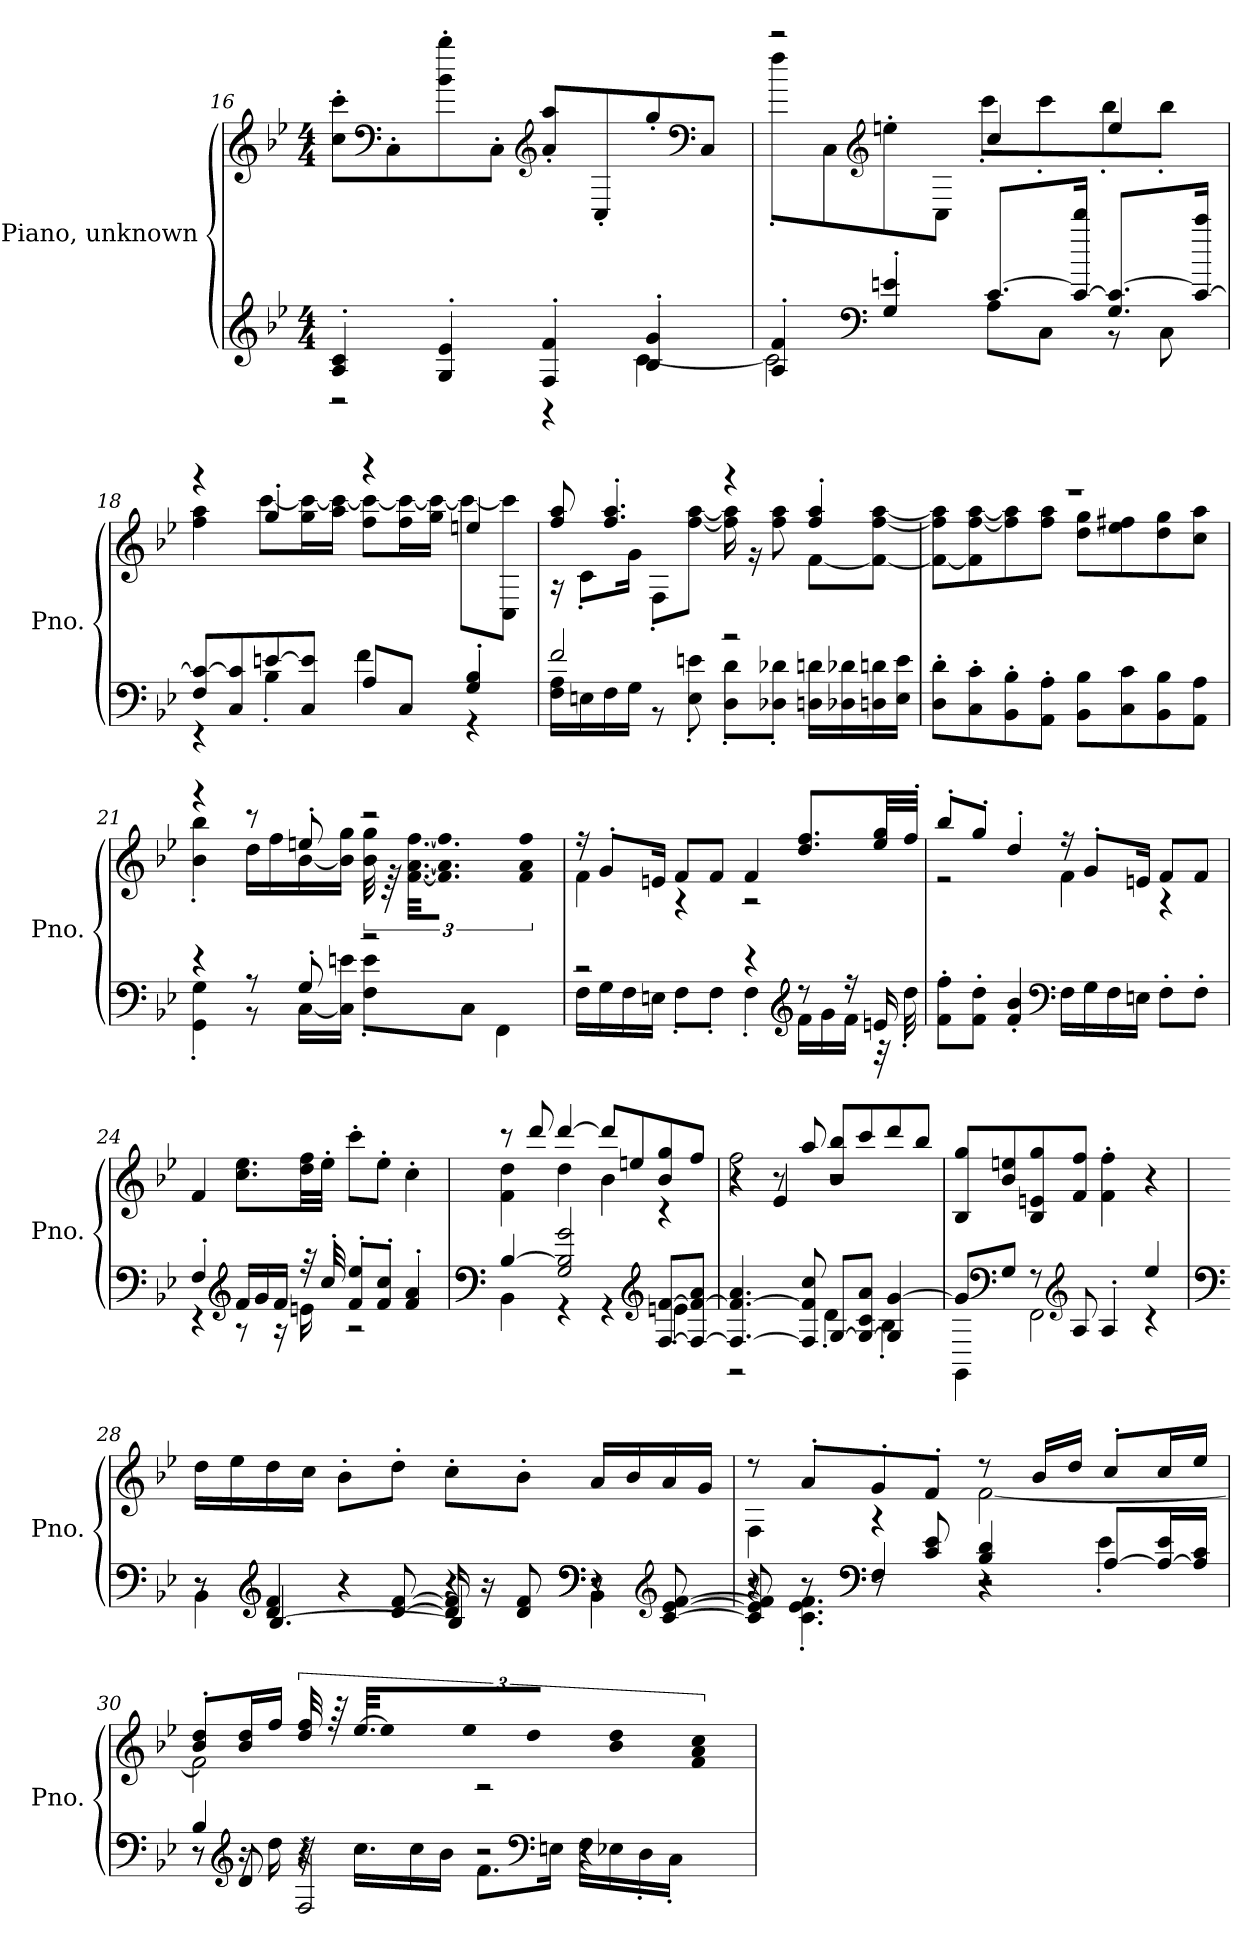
**kern	**kern
*part1	*part1
*staff2	*staff1
*I"Piano, unknown	*
*I'Pno.	*
*clefG2	*clefG2
*k[b-e-]	*k[b-e-]
*M4/4	*M4/4
=16	=16
*^	*
4A/' 4c/'	2r	8cc\' 8ccc\'L
*	*	*clefF4
.	.	8C'\
4G/' 4e-/'	.	8b-\' 8bb-\'
.	.	8C'\J
*	*	*clefG2
4F/' 4f/'	4r	8a/' 8aa/'L
.	.	8C'/
4B-/' 4g/'	[4c\	8gg'/
*	*	*clefF4
.	.	8C/J
!!LO:LB:g=z
=17	=17	=17
*	*	*^
4A/' 4f/'	2c\]	2r	8ff'\L
.	.	.	8C\
*clefF4	*	*clefG2	*
4G/' 4en/'	.	.	8een'\
.	.	.	8C\J
[8.c/L	8A\L	4cc/	8ccc'\L
.	8C\J	.	8ccc'\
16c/_ 16ddd/Jk	.	.	.
8.G/ 8.c/_L	8r	4ee/	8bb-'\
.	8C\	.	8bb-'\J
16c/_ 16ccc/Jk	.	.	.
=18	=18	=18	=18
8F/ 8c/_L	4r	4r	4ff\ 4aa\
8C/ 8c/]	.	.	.
[8en/	4B-'\	4gg'/	[8ccc\L
8C/ 8e/]J	.	.	16gg\ 16ccc\_L
.	.	.	16aa\ 16ccc\_JJ
8A/L	4f\	4r	8ff\ 8ccc\_L
8C/J	.	.	16ff\ 16ccc\_L
.	.	.	16gg\ 16ccc\_JJ
4G/' 4B-/'	4r	4een/	8ccc\L_
.	.	.	8C\ 8ccc\]J
!!LO:LB:g=z	!!
=19	=19	=19	=19
2f/	16F\ 16A\LL	8ff/ 8aa/	16r
.	16En\	.	8c'\L
.	16F\	4.ff/' 4.aa/'	.
.	16G\JJ	.	16g\Jk
.	8r	.	8F'\L
.	8E\' 8en\'	.	[8ff\ [8aa\J
2r	8D\' 8d\'L	4r	16ff\] 16aa\]
.	.	.	16r
.	8D-X\' 8d-X\'J	.	8ff\ 8aa\
.	16Dn\ 16dn\LL	4ff/' 4aa/'	[8f\L
.	16D-X\ 16d-X\	.	.
.	16Dn\ 16dn\	.	8f\_ [8ff\ [8aa\J
.	16E\ 16e\JJ	.	.
*v	*v	*	*
=20	=20	=20
8D\' 8d\'L	1r	8f\_ 8ff\] 8aa\]L
8C\' 8c\'	.	8f\] [8ff\ [8aa\
8BB-\' 8B-\'	.	8ff\] 8aa\]
8AA\' 8A\'J	.	8ff\ 8aa\J
8BB-\ 8B-\L	.	8dd\ 8gg\L
8C\ 8c\	.	8ee-\ 8ff#X\
8BB-\ 8B-\	.	8dd\ 8gg\
8AA\ 8A\J	.	8cc\ 8aa\J
=21	=21	=21
*^	*	*
4r	4GG\' 4G\'	4r	4b-\' 4bb-\'
8r	8r	8r	16dd\LL
.	.	.	16ff\
8G'/	[16C\LL	8een'/	[16b-\
.	16C\] 16en\JJ	.	16b-\] 16gg\JJ
2r	8F\' 8e\'L	2r	48b-\ 48gg\
.	.	.	96r
.	.	.	[48.f\ [48.a\ [48.ff\KKL
.	.	.	8.f\] 8.a\] 8.ff\]J
.	8C\J	.	.
.	4FF\	.	4f\ 4a\ 4ff\
!!LO:LB:g=z	!!
=22	=22	=22	=22
2r	16F\LL	16r	4f\
.	16G\	8g'/L	.
.	16F\	.	.
.	16En\JJ	16en/Jk	.
.	8F'\L	8f/L	4r
.	8F'\J	8f/J	.
4r	4F'\	4f/	2r
*clefG2	*	*	*
8r	16f\LL	8.dd/ 8.ff/L	.
.	16g\	.	.
16r	16f\JJ	.	.
16en/	32r	32ee-/ 32gg/LL	.
.	32dd'\	32ff'/JJJ	.
*v	*v	*	*
=23	=23	=23
8f\' 8ff\'L	8bb-'/L	2r
8f\' 8dd\'J	8gg'/J	.
4f/' 4b-/'	4dd'/	.
*clefF4	*	*
16F\LL	16r	4f\
16G\	8g'/L	.
16F\	.	.
16En\JJ	16en/Jk	.
8F'\L	8f/L	4r
8F'\J	8f/J	.
*	*v	*v
=24	=24
*^	*
4F'/	4r	4f/
*clefG2	*	*
16f/LL	8r	8.cc\ 8.ee-\L
16g/	.	.
16f/JJ	16r	.
32r	16en\	32dd\ 32ff\LL
32cc'/	.	32ee-'\JJJ
8f/' 8ee-/'L	2r	8ccc'\L
8f/' 8cc/'J	.	8ee-'\J
4f/' 4a/'	.	4cc'\
!!LO:LB:g=z
=25	=25	=25
*clefF4	*	*
*	*	*^
[4B-/	4BB-\	8r	4f\ 4dd\
.	.	8ddd/	.
2G/ 2B-/] 2g/	4r	[4ddd/	4dd\
.	4r	8ddd/L]	4b-\
.	.	8een/	.
*clefG2	*	*	*
[8F/ [8f/L	4en'\	8b-/ 8gg/	4r
8F/_ 8f/_ 8a/J	.	8ff/J	.
=26	=26	=26	=26
*	*	*	*^
4.F/_ 4.f/_ 4.a/	2r	4r	2ff\	4r
.	.	8r	.	4e-/
8F/] 8f/] 8cc/	.	8aa/	.	.
[8G/L	4d'\	8b-/ 8bb-/L	2r	2r
8G/_ 8c/ 8a/J	.	8ccc/	.	.
4G/] [4g/	4B-'\	8ddd/	.	.
.	.	8bb-/J	.	.
*	*	*v	*v	*v
=27	=27	=27
8g/L]	4GG\	8B-/ 8gg/L
*clefF4	*	*
8G/J	.	8b-/ 8een/
8r	2FF\	8B-/ 8en/ 8gg/
*clefG2	*	*
8A/	.	8f/ 8ff/J
4A'/	.	4f\' 4ff\'
4ee-/	4r	4r
*v	*v	*
!!LO:LB:g=z
=28	=28
*clefF4	*
*^	*
*	*^	*
8r	4BB-\	8r	16dd\LL
.	.	.	16ee-\
*clefG2	*	*	*
4d/ 4f/	.	[4.B-/	16dd\
.	.	.	16cc\JJ
.	4r	.	8b-'\L
[8d/ [8f/	.	.	8dd'\J
16d/] 16f/]	4r	4B-/]	8cc'\L
16r	.	.	.
8d/ 8f/	.	.	8b-'\J
*clefF4	*	*	*
8r	4BB-\	4r	16a/LL
.	.	.	16b-/
*clefG2	*	*	*
[8c/ [8e-/ [8f/	.	.	16a/
.	.	.	16g/JJ
=29	=29	=29	=29
*	*	*	*^
8c/] 8e-/] 8f/]	8r	4r	8r	4F\
8r	4.c\' 4.e-\' 4.f\'	.	8a'/L	.
*clefF4	*	*	*	*
8r	.	4F/	8g'/	4r
8c/ 8e-/	.	.	8f'/J	.
4B-/ 4d/	4r	2r	8r	[2f\
.	.	.	16b-/LL	.
.	.	.	16dd/JJ	.
[8A/L	4e-'\	.	8cc'/L	.
16A/_ 16e-/L	.	.	16cc/L	.
16A/] 16c/JJ	.	.	16ee-/JJ	.
!!LO:PB:g=z	!!
=30	=30	=30	=30	=30
8r	8r	4B-/	8b-/' 8dd/'L	2f\]
*clefG2	*	*	*	*
8d/	16r	.	16b-/ 16dd/L	.
.	16dd\	.	16ff/JJ	.
4r	32r	2F/	48dd/ 48ff/	.
.	.	.	96r	.
.	16.cc\LL	.	[48.ee-/KLL	.
.	.	.	16ee-/]	.
.	16cc\	.	16ee-/	.
.	16b-\JJ	.	16dd/JJ	.
2r	8.f\L	.	4b-/ 4dd/	2r
*clefF4	*	*	*	*
.	16En\Jk	.	.	.
.	16F\LL	4r	4f/ 4a/ 4cc/	.
.	16E-X\	.	.	.
.	16D'\	.	.	.
.	16C'\JJ	.	.	.
*v	*v	*v	*	*
*	*v	*v
=	=
*-	*-
